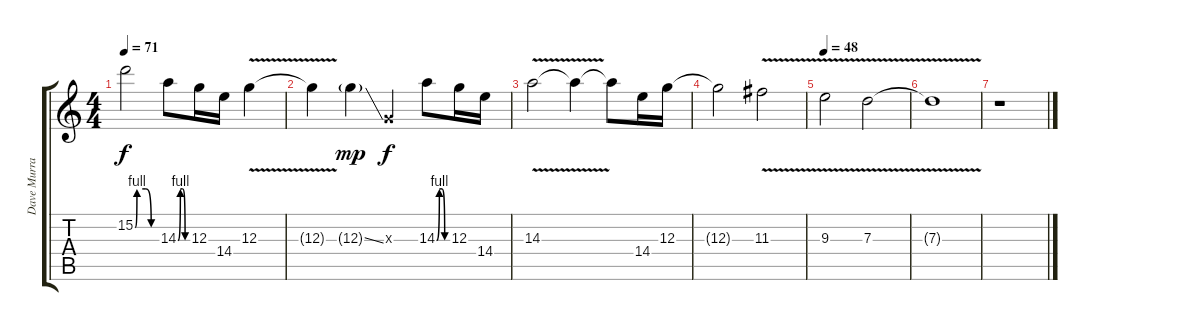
\track ("Dave Murray (lead)" "Dave Murra") {instrument distortionguitar}
\staff {score tabs}
\tuning (E4 B3 G3 D3 A2 E2) {hide}
\ts (4 4)
\tempo 71
\clef g2
\ks c
15.2{be (custom 0 0 5 4 30 4 45 0 60 0)}.2{dy f} 14.3{be (custom 0 0 15 4 30 4 45 0 60 0)}.8 12.3.16 14.4.16 12.3{v}.4 |
12.3{t}.4 12.3{ss g}.4{dy mp} 0.3{x}.4{dy f} 14.3{be (custom 0 0 15 4 30 4 45 0 60 0)}.8 12.3.16 14.4.16 |
14.3{v}.2 14.3{t}.4 14.3{t}.8 14.4.16 12.3.16 |
12.3{t}.2 11.3{v}.2 |
\tempo 48
9.3{v}.2 7.3{v}.2{volume 0 balance 12} |
7.3{t}.1 |
r.1
